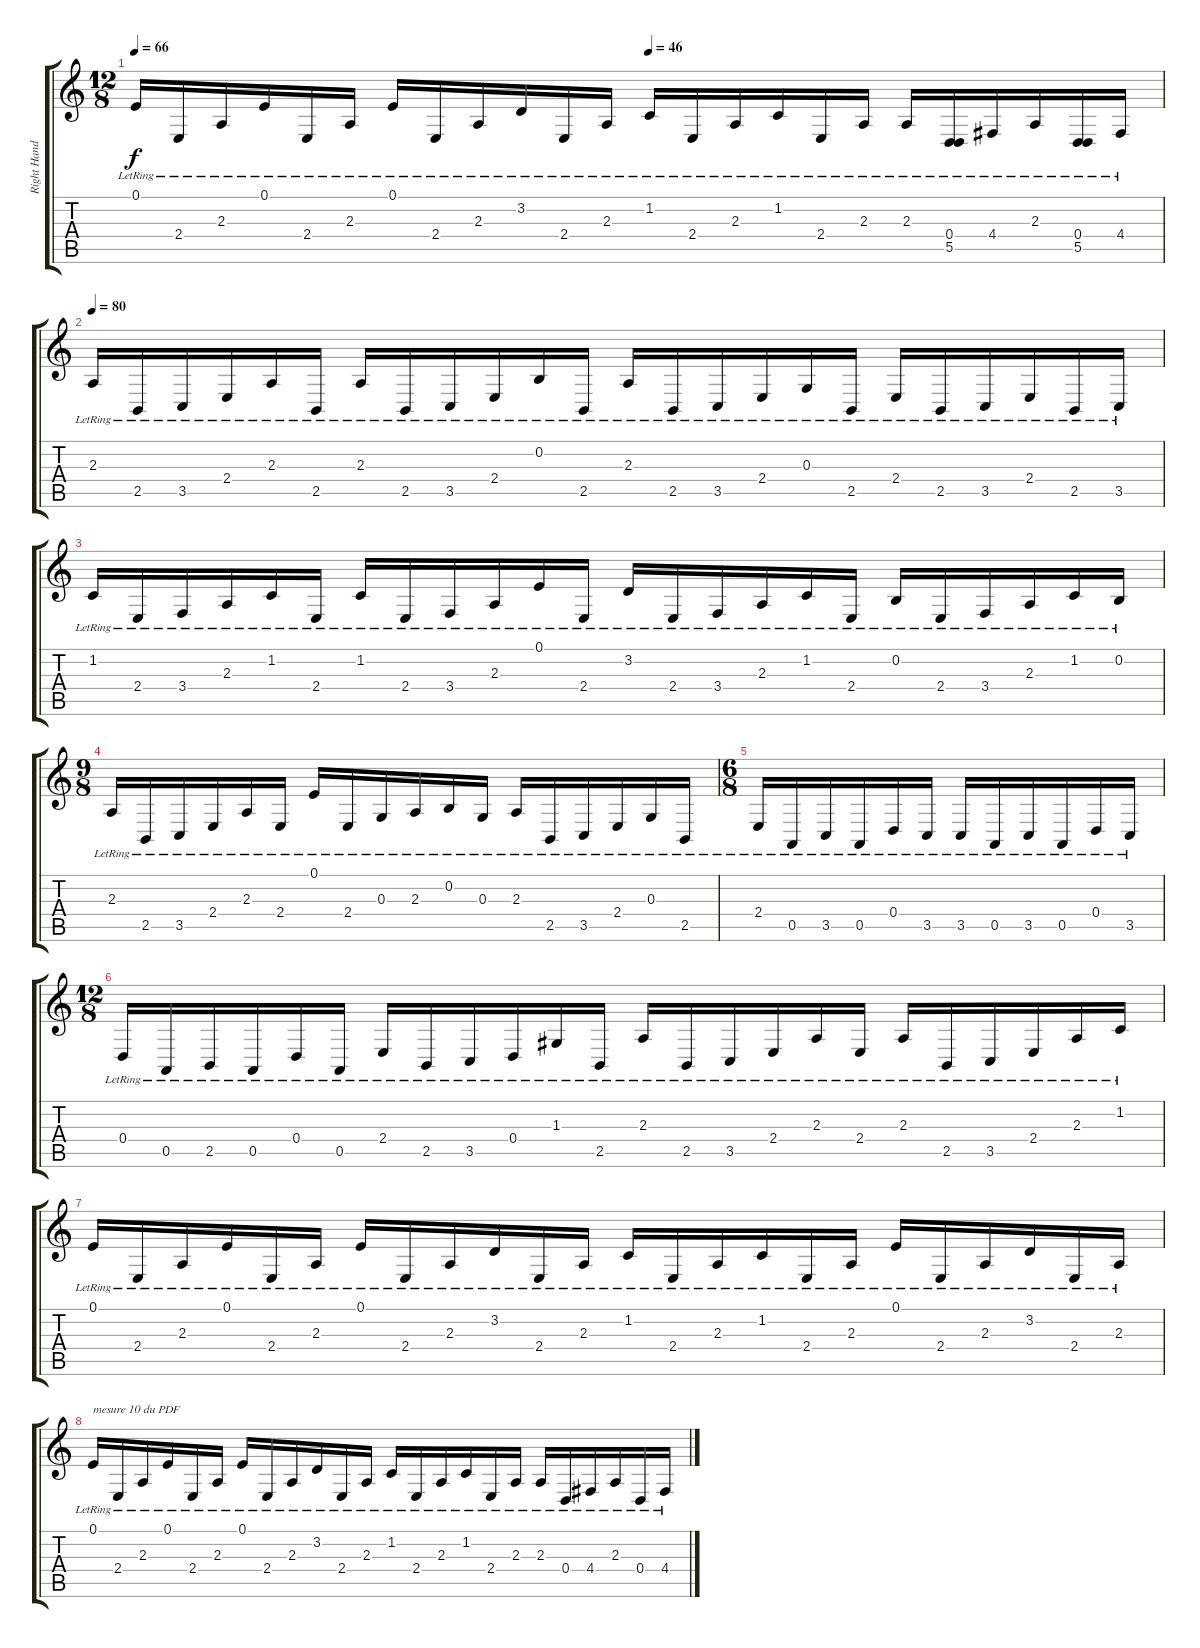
\track ("Right Hand" "Right Hand") {instrument acousticgrandpiano}
\staff {score tabs}
\tuning (E4 B3 G3 D3 A2 E2) {hide}
\ts (12 8)
\tempo 66
\tempo (46 0.5)
\clef g2
\ks c
0.1{lr}.16{dy f} 2.4{lr}.16 2.3{lr}.16 0.1{lr}.16 2.4{lr}.16 2.3{lr}.16 0.1{lr}.16 2.4{lr}.16 2.3{lr}.16 3.2{lr}.16 2.4{lr}.16 2.3{lr}.16 1.2{lr}.16 2.4{lr}.16 2.3{lr}.16 1.2{lr}.16 2.4{lr}.16 2.3{lr}.16 2.3{lr}.16 (0.4{lr} 5.5).16 4.4{lr}.16 2.3{lr}.16 (0.4{lr} 5.5).16 4.4{lr}.16 |
\tempo 80
2.3{lr}.16 2.5{lr}.16 3.5{lr}.16 2.4{lr}.16 2.3{lr}.16 2.5{lr}.16 2.3{lr}.16 2.5{lr}.16 3.5{lr}.16 2.4{lr}.16 0.2{lr}.16 2.5{lr}.16 2.3{lr}.16 2.5{lr}.16 3.5{lr}.16 2.4{lr}.16 0.3{lr}.16 2.5{lr}.16 2.4{lr}.16 2.5{lr}.16 3.5{lr}.16 2.4{lr}.16 2.5{lr}.16 3.5{lr}.16 |
1.2{lr}.16 2.4{lr}.16 3.4{lr}.16 2.3{lr}.16 1.2{lr}.16 2.4{lr}.16 1.2{lr}.16 2.4{lr}.16 3.4{lr}.16 2.3{lr}.16 0.1{lr}.16 2.4{lr}.16 3.2{lr}.16 2.4{lr}.16 3.4{lr}.16 2.3{lr}.16 1.2{lr}.16 2.4{lr}.16 0.2{lr}.16 2.4{lr}.16 3.4{lr}.16 2.3{lr}.16 1.2{lr}.16 0.2{lr}.16 |
\ts (9 8)
2.3{lr}.16 2.5{lr}.16 3.5{lr}.16 2.4{lr}.16 2.3{lr}.16 2.4{lr}.16 0.1{lr}.16 2.4{lr}.16 0.3{lr}.16 2.3{lr}.16 0.2{lr}.16 0.3{lr}.16 2.3{lr}.16 2.5{lr}.16 3.5{lr}.16 2.4{lr}.16 0.3{lr}.16 2.5{lr}.16 |
\ts (6 8)
2.4{lr}.16 0.5{lr}.16 3.5{lr}.16 0.5{lr}.16 0.4{lr}.16 3.5{lr}.16 3.5{lr}.16 0.5{lr}.16 3.5{lr}.16 0.5{lr}.16 0.4{lr}.16 3.5{lr}.16 |
\ts (12 8)
0.4{lr}.16 0.5{lr}.16 2.5{lr}.16 0.5{lr}.16 0.4{lr}.16 0.5{lr}.16 2.4{lr}.16 2.5{lr}.16 3.5{lr}.16 0.4{lr}.16 1.3{lr}.16 2.5{lr}.16 2.3{lr}.16 2.5{lr}.16 3.5{lr}.16 2.4{lr}.16 2.3{lr}.16 2.4{lr}.16 2.3{lr}.16 2.5{lr}.16 3.5{lr}.16 2.4{lr}.16 2.3{lr}.16 1.2{lr}.16 |
0.1{lr}.16 2.4{lr}.16 2.3{lr}.16 0.1{lr}.16 2.4{lr}.16 2.3{lr}.16 0.1{lr}.16 2.4{lr}.16 2.3{lr}.16 3.2{lr}.16 2.4{lr}.16 2.3{lr}.16 1.2{lr}.16 2.4{lr}.16 2.3{lr}.16 1.2{lr}.16 2.4{lr}.16 2.3{lr}.16 0.1{lr}.16 2.4{lr}.16 2.3{lr}.16 3.2{lr}.16 2.4{lr}.16 2.3{lr}.16 |
0.1{lr}.16{txt "mesure 10 du PDF"} 2.4{lr}.16 2.3{lr}.16 0.1{lr}.16 2.4{lr}.16 2.3{lr}.16 0.1{lr}.16 2.4{lr}.16 2.3{lr}.16 3.2{lr}.16 2.4{lr}.16 2.3{lr}.16 1.2{lr}.16 2.4{lr}.16 2.3{lr}.16 1.2{lr}.16 2.4{lr}.16 2.3{lr}.16 2.3{lr}.16 0.4{lr}.16 4.4{lr}.16 2.3{lr}.16 0.4{lr}.16 4.4{lr}.16
